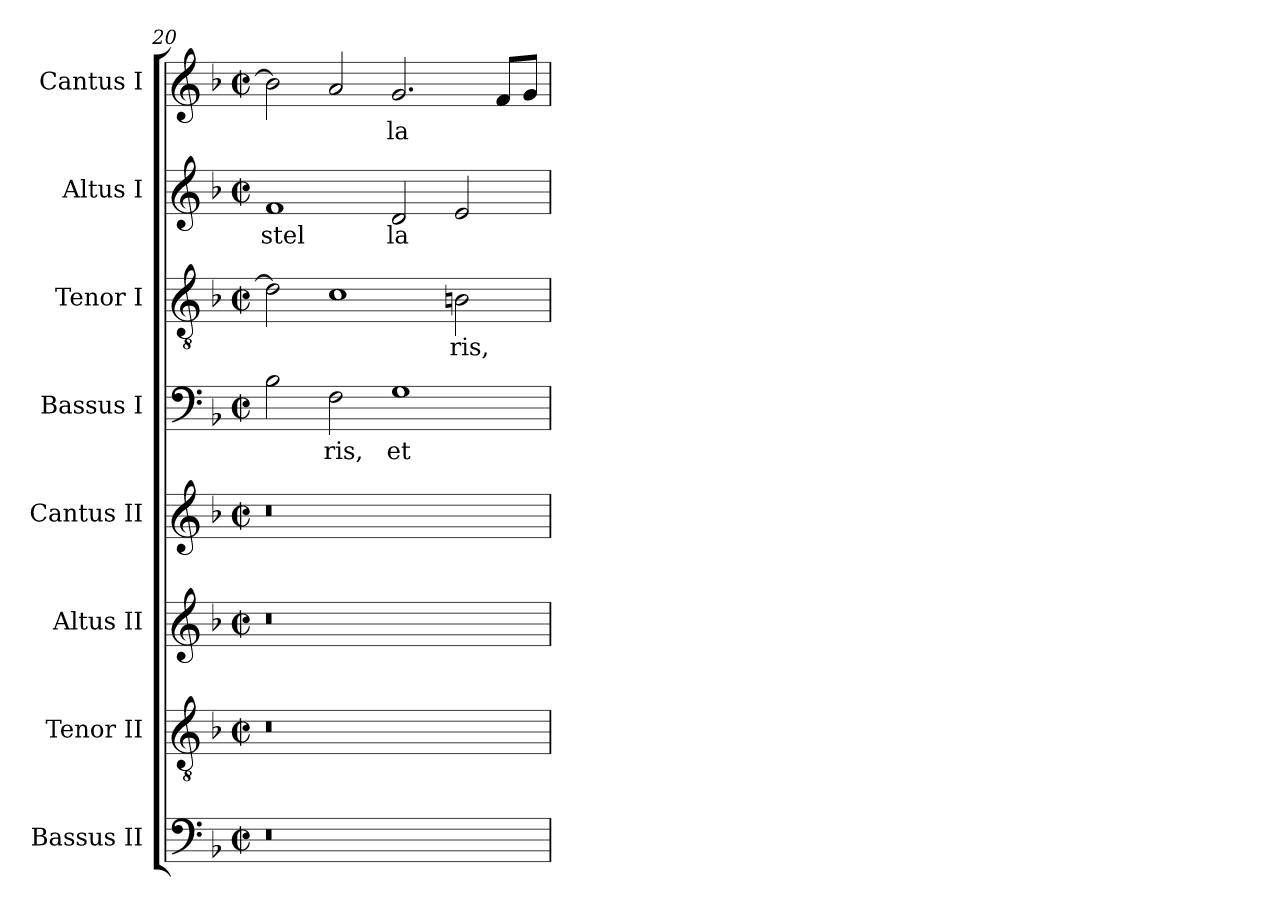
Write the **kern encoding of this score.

**kern	**kern	**kern	**kern	**kern	**text	**kern	**text	**kern	**text	**kern	**text
*part8	*part7	*part6	*part5	*part4	*part4	*part3	*part3	*part2	*part2	*part1	*part1
*staff8	*staff7	*staff6	*staff5	*staff4	*staff4	*staff3	*staff3	*staff2	*staff2	*staff1	*staff1
*I"Bassus II	*I"Tenor II	*I"Altus II	*I"Cantus II	*I"Bassus I	*	*I"Tenor I	*	*I"Altus I	*	*I"Cantus I	*
*clefF4	*clefGv2	*clefG2	*clefG2	*clefF4	*	*clefGv2	*	*clefG2	*	*clefG2	*
*k[b-]	*k[b-]	*k[b-]	*k[b-]	*k[b-]	*	*k[b-]	*	*k[b-]	*	*k[b-]	*
*F:	*F:	*F:	*F:	*F:	*	*F:	*	*F:	*	*F:	*
*M2/2	*M2/2	*M2/2	*M2/2	*M2/2	*	*M2/2	*	*M2/2	*	*M2/2	*
*met(c|)	*met(c|)	*met(c|)	*met(c|)	*met(c|)	*	*met(c|)	*	*met(c|)	*	*met(c|)	*
=20	=20	=20	=20	=20	=20	=20	=20	=20	=20	=20	=20
!	!	!	!	!	!	!	!	!	!LO:LY:b:cj	!	!
0r	0r	0r	0r	2B-\	.	2d\]	.	1f	stel	2b-\]	.
!	!	!	!	!	!LO:LY:b:cj	!	!	!	!	!	!
.	.	.	.	2F\	ris,	1c	.	.	.	2a/	.
!	!	!	!	!	!LO:LY:b:cj	!	!	!	!LO:LY:b:cj	!	!LO:LY:b:cj
.	.	.	.	1G	et	.	.	2d/	la	2.g/	la
!	!	!	!	!	!	!	!LO:LY:b:cj	!	!	!	!
.	.	.	.	.	.	2B\	ris,	2e/	.	.	.
.	.	.	.	.	.	.	.	.	.	8f/L	.
.	.	.	.	.	.	.	.	.	.	8g/J	.
=	=	=	=	=	=	=	=	=	=	=	=
*-	*-	*-	*-	*-	*-	*-	*-	*-	*-	*-	*-
